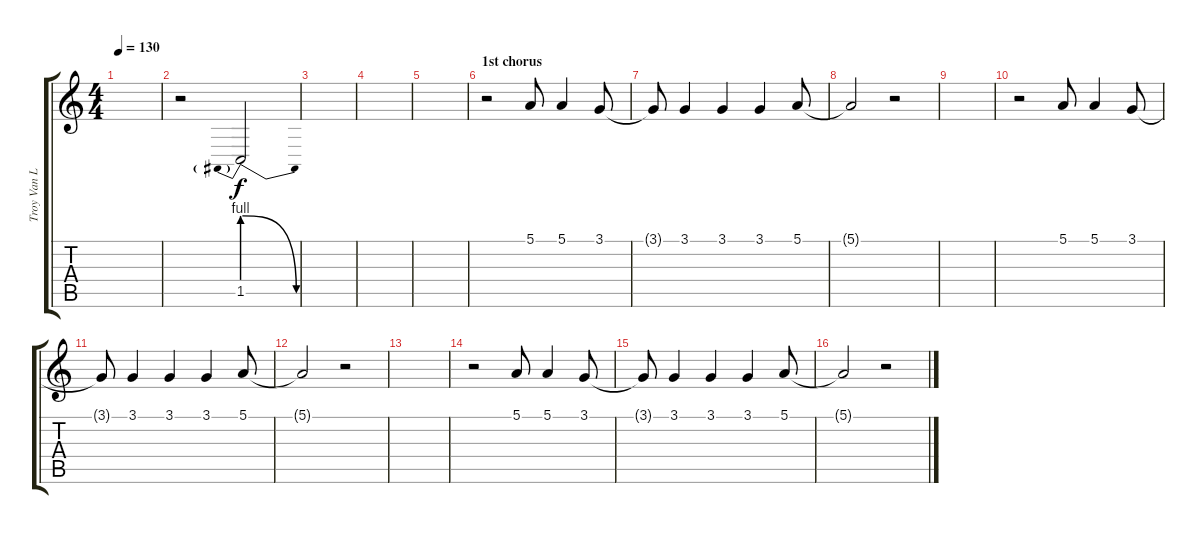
\track ("Troy Van Leeuwen - singing" "Troy Van L") {instrument synthvoice}
\staff {score tabs}
\tuning (E4 B3 G3 D3 A2 E2) {hide}
\ts (4 4)
\tempo 130
\clef g2
\ks c
|
r.2 1.5{be (prebendrelease 0 4 60 0)}.2 |
|
|
|
\section ("" "1st chorus")
r.2 5.1.8 5.1.4 3.1.8 |
3.1{t}.8 3.1.4 3.1.4 3.1.4 5.1.8 |
5.1{t}.2 r.2 |
|
r.2 5.1.8 5.1.4 3.1.8 |
3.1{t}.8 3.1.4 3.1.4 3.1.4 5.1.8 |
5.1{t}.2 r.2 |
|
r.2 5.1.8 5.1.4 3.1.8 |
3.1{t}.8 3.1.4 3.1.4 3.1.4 5.1.8 |
5.1{t}.2 r.2
